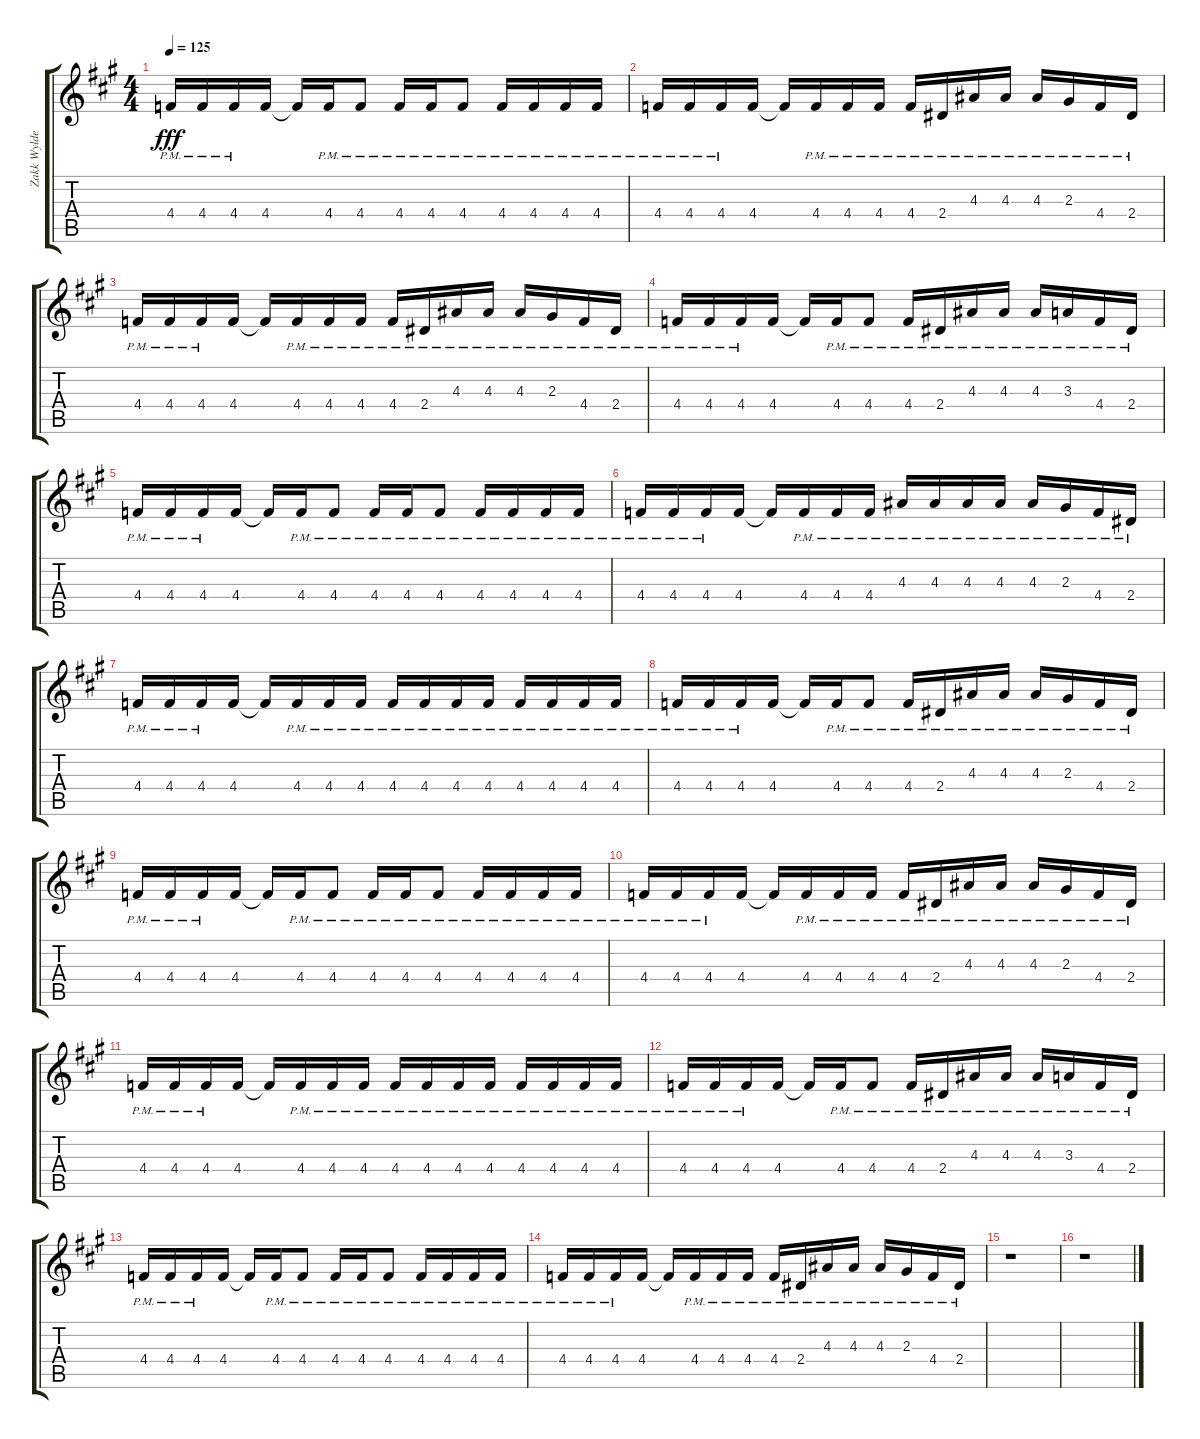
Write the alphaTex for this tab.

\track ("Zakk Wylde - Lead Guitar II" "Zakk Wylde") {instrument distortionguitar}
\staff {score tabs}
\tuning (Eb4 Bb3 Gb3 Db3 Ab2 Eb2) {hide}
\ts (4 4)
\tempo 125
\clef g2
\ks a
4.4{pm}.16{dy fff} 4.4{pm}.16 4.4{pm}.16 4.4.16 4.4{t}.16 4.4{pm}.16 4.4{pm}.8 4.4{pm}.16 4.4{pm}.16 4.4{pm}.8 4.4{pm}.16 4.4{pm}.16 4.4{pm}.16 4.4{pm}.16 |
4.4{pm}.16 4.4{pm}.16 4.4{pm}.16 4.4.16 4.4{t}.16 4.4{pm}.16 4.4{pm}.16 4.4{pm}.16 4.4{pm}.16 2.4{pm}.16 4.3{pm}.16 4.3{pm}.16 4.3{pm}.16 2.3{pm}.16 4.4{pm}.16 2.4{pm}.16 |
4.4{pm}.16 4.4{pm}.16 4.4{pm}.16 4.4.16 4.4{t}.16 4.4{pm}.16 4.4{pm}.16 4.4{pm}.16 4.4{pm}.16 2.4{pm}.16 4.3{pm}.16 4.3{pm}.16 4.3{pm}.16 2.3{pm}.16 4.4{pm}.16 2.4{pm}.16 |
4.4{pm}.16 4.4{pm}.16 4.4{pm}.16 4.4.16 4.4{t}.16 4.4{pm}.16 4.4{pm}.8 4.4{pm}.16 2.4{pm}.16 4.3{pm}.16 4.3{pm}.16 4.3{pm}.16 3.3{pm}.16 4.4{pm}.16 2.4{pm}.16 |
4.4{pm}.16 4.4{pm}.16 4.4{pm}.16 4.4.16 4.4{t}.16 4.4{pm}.16 4.4{pm}.8 4.4{pm}.16 4.4{pm}.16 4.4{pm}.8 4.4{pm}.16 4.4{pm}.16 4.4{pm}.16 4.4{pm}.16 |
4.4{pm}.16 4.4{pm}.16 4.4{pm}.16 4.4.16 4.4{t}.16 4.4{pm}.16 4.4{pm}.16 4.4{pm}.16 4.3{pm}.16 4.3{pm}.16 4.3{pm}.16 4.3{pm}.16 4.3{pm}.16 2.3{pm}.16 4.4{pm}.16 2.4{pm}.16 |
4.4{pm}.16 4.4{pm}.16 4.4{pm}.16 4.4.16 4.4{t}.16 4.4{pm}.16 4.4{pm}.16 4.4{pm}.16 4.4{pm}.16 4.4{pm}.16 4.4{pm}.16 4.4{pm}.16 4.4{pm}.16 4.4{pm}.16 4.4{pm}.16 4.4{pm}.16 |
4.4{pm}.16 4.4{pm}.16 4.4{pm}.16 4.4.16 4.4{t}.16 4.4{pm}.16 4.4{pm}.8 4.4{pm}.16 2.4{pm}.16 4.3{pm}.16 4.3{pm}.16 4.3{pm}.16 2.3{pm}.16 4.4{pm}.16 2.4{pm}.16 |
4.4{pm}.16 4.4{pm}.16 4.4{pm}.16 4.4.16 4.4{t}.16 4.4{pm}.16 4.4{pm}.8 4.4{pm}.16 4.4{pm}.16 4.4{pm}.8 4.4{pm}.16 4.4{pm}.16 4.4{pm}.16 4.4{pm}.16 |
4.4{pm}.16 4.4{pm}.16 4.4{pm}.16 4.4.16 4.4{t}.16 4.4{pm}.16 4.4{pm}.16 4.4{pm}.16 4.4{pm}.16 2.4{pm}.16 4.3{pm}.16 4.3{pm}.16 4.3{pm}.16 2.3{pm}.16 4.4{pm}.16 2.4{pm}.16 |
4.4{pm}.16 4.4{pm}.16 4.4{pm}.16 4.4.16 4.4{t}.16 4.4{pm}.16 4.4{pm}.16 4.4{pm}.16 4.4{pm}.16 4.4{pm}.16 4.4{pm}.16 4.4{pm}.16 4.4{pm}.16 4.4{pm}.16 4.4{pm}.16 4.4{pm}.16 |
4.4{pm}.16 4.4{pm}.16 4.4{pm}.16 4.4.16 4.4{t}.16 4.4{pm}.16 4.4{pm}.8 4.4{pm}.16 2.4{pm}.16 4.3{pm}.16 4.3{pm}.16 4.3{pm}.16 3.3{pm}.16 4.4{pm}.16 2.4{pm}.16 |
4.4{pm}.16 4.4{pm}.16 4.4{pm}.16 4.4.16 4.4{t}.16 4.4{pm}.16 4.4{pm}.8 4.4{pm}.16 4.4{pm}.16 4.4{pm}.8 4.4{pm}.16 4.4{pm}.16 4.4{pm}.16 4.4{pm}.16 |
4.4{pm}.16 4.4{pm}.16 4.4{pm}.16 4.4.16 4.4{t}.16 4.4{pm}.16 4.4{pm}.16 4.4{pm}.16 4.4{pm}.16 2.4{pm}.16 4.3{pm}.16 4.3{pm}.16 4.3{pm}.16 2.3{pm}.16 4.4{pm}.16 2.4{pm}.16 |
r.1 |
r.1
